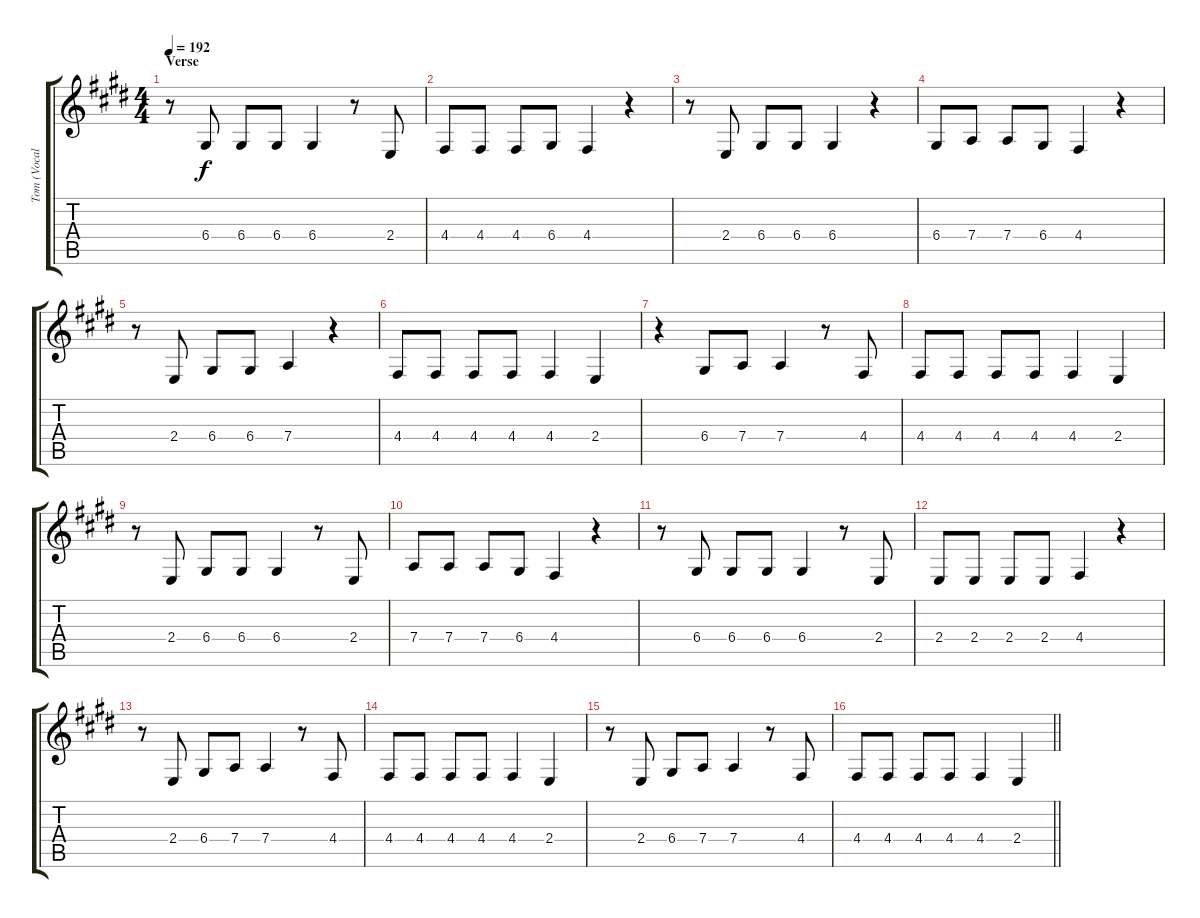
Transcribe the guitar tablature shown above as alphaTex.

\track ("Tom (Vocal)" "Tom (Vocal") {instrument reedorgan}
\staff {score tabs}
\tuning (E4 B3 G3 D3 A2 E2) {hide}
\ts (4 4)
\section ("" "Verse")
\tempo 192
\clef g2
\ks e
r.8{dy f} 6.4.8 6.4.8 6.4.8 6.4.4 r.8 2.4.8 |
4.4.8 4.4.8 4.4.8 6.4.8 4.4.4 r.4 |
r.8 2.4.8 6.4.8 6.4.8 6.4.4 r.4 |
6.4.8 7.4.8 7.4.8 6.4.8 4.4.4 r.4 |
r.8 2.4.8 6.4.8 6.4.8 7.4.4 r.4 |
4.4.8 4.4.8 4.4.8 4.4.8 4.4.4 2.4.4 |
r.4 6.4.8 7.4.8 7.4.4 r.8 4.4.8 |
4.4.8 4.4.8 4.4.8 4.4.8 4.4.4 2.4.4 |
r.8 2.4.8 6.4.8 6.4.8 6.4.4 r.8 2.4.8 |
7.4.8 7.4.8 7.4.8 6.4.8 4.4.4 r.4 |
r.8 6.4.8 6.4.8 6.4.8 6.4.4 r.8 2.4.8 |
2.4.8 2.4.8 2.4.8 2.4.8 4.4.4 r.4 |
r.8 2.4.8 6.4.8 7.4.8 7.4.4 r.8 4.4.8 |
4.4.8 4.4.8 4.4.8 4.4.8 4.4.4 2.4.4 |
r.8 2.4.8 6.4.8 7.4.8 7.4.4 r.8 4.4.8 |
\barLineRight lightlight
4.4.8 4.4.8 4.4.8 4.4.8 4.4.4 2.4.4
